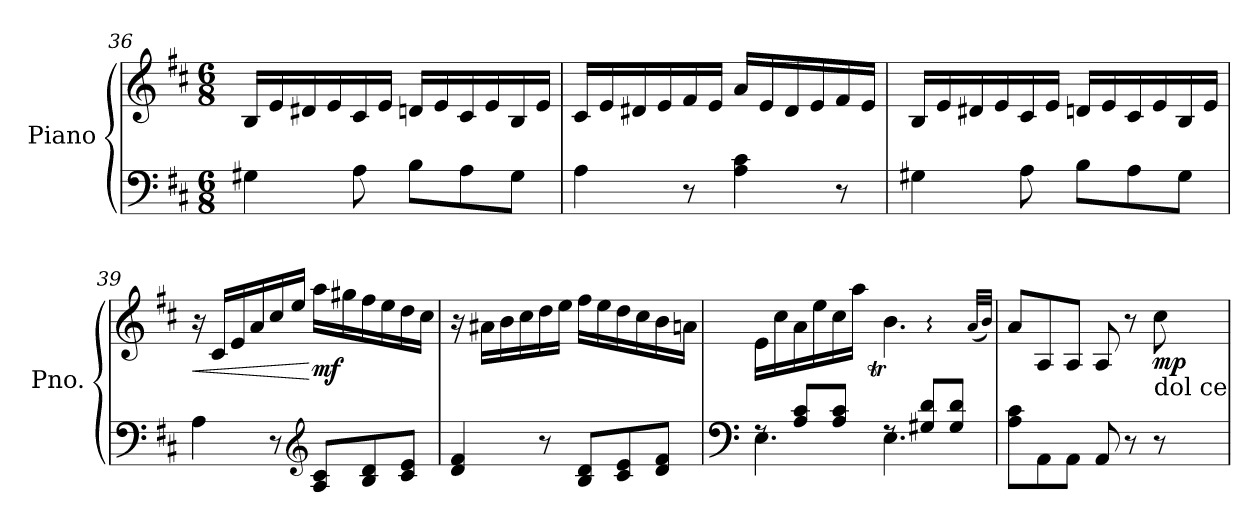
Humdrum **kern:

**kern	**kern	**dynam
*part1	*part1	*part1
*staff2	*staff1	*staff1/2
*I"Piano	*	*
*I'Pno.	*	*
*clefF4	*clefG2	*
*k[f#c#]	*k[f#c#]	*
*M6/8	*M6/8	*
=36	=36	=36
4G#X\	16B/LL	.
.	16e/	.
.	16d#X/	.
.	16e/	.
8A\	16c#/	.
.	16e/JJ	.
8B\L	16dn/LL	.
.	16e/	.
8A\	16c#/	.
.	16e/	.
8G#\J	16B/	.
.	16e/JJ	.
!!LO:LB:g=z
=37	=37	=37
4A\	16c#/LL	.
.	16e/	.
.	16d#X/	.
.	16e/	.
8r	16f#/	.
.	16e/JJ	.
4A\ 4c#\	16a/LL	.
.	16e/	.
.	16d#/	.
.	16e/	.
8r	16f#/	.
.	16e/JJ	.
=38	=38	=38
4G#X\	16B/LL	.
.	16e/	.
.	16d#X/	.
.	16e/	.
8A\	16c#/	.
.	16e/JJ	.
8B\L	16dn/LL	.
.	16e/	.
8A\	16c#/	.
.	16e/	.
8G#\J	16B/	.
.	16e/JJ	.
=39	=39	=39
!	!	!LO:HP:b
4A\	16r	<
.	16c#/LL	.
.	16e/	.
.	16a/	.
8r	16cc#/	.
.	16ee/JJ	.
*clefG2	*	*
!	!	!LO:DY:n=1:b
8A/ 8c#/L	16aa\LL	[ mf
.	16gg#X\	.
8B/ 8d/	16ff#\	.
.	16ee\	.
8c#/ 8e/J	16dd\	.
.	16cc#\JJ	.
=40	=40	=40
4d/ 4f#/	16r	.
.	16a#X\LL	.
.	16b\	.
.	16cc#\	.
8r	16dd\	.
.	16ee\JJ	.
8B/ 8d/L	16ff#\LL	.
.	16ee\	.
8c#/ 8e/	16dd\	.
.	16cc#\	.
8d/ 8f#/J	16b\	.
.	16an\JJ	.
!!LO:LB:g=z
=41	=41	=41
*clefF4	*	*
*^	*^	*
8rF	4.E\	16e\LL	4.ryy	.
.	.	16cc#\	.	.
8A/ 8c#/L	.	16a\	.	.
.	.	16ee\	.	.
8A/ 8c#/J	.	16cc#\	.	.
.	.	16aa\JJ	.	.
8rF	4.E\	4.b\	4bTyy	.
8G#X/ 8d/L	.	.	.	.
8G#/ 8d/J	.	.	8ayy: 8byy:	.
*v	*v	*	*	*
*	*v	*v	*
.	(<32qa/LLL	.
.	32qb/JJJ)	.
=42	=42	=42
8A\ 8c#\L	8a/L	.
8AA\	8A/	.
8AA\J	8A/J	.
8AA/	8A/	.
8r	8r	.
!	!LO:TX:b:t=dol   ce	!
!	!	!LO:DY:b
8r	8cc#\	mp
=	=	=
*-	*-	*-
